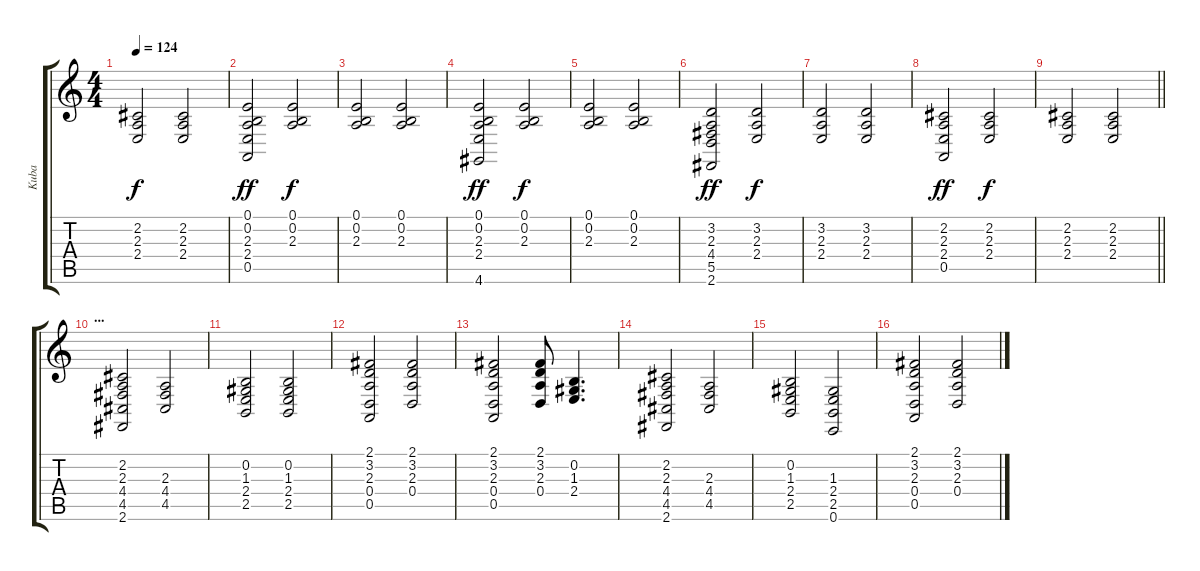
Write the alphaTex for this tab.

\track ("Kuba" "Kuba") {instrument acousticgrandpiano}
\staff {score tabs}
\tuning (E4 B3 G3 D3 A2 E2) {hide}
\ts (4 4)
\tempo 124
\clef g2
\ks c
(2.2 2.3 2.4).2{dy f} (2.2 2.3 2.4).2 |
(0.1 0.2 2.3 2.4 0.5).2{dy ff} (0.1 0.2 2.3).2{dy f} |
(0.1 0.2 2.3).2 (0.1 0.2 2.3).2 |
(0.1 0.2 2.3 2.4 4.6).2{dy ff} (0.1 0.2 2.3).2{dy f} |
(0.1 0.2 2.3).2 (0.1 0.2 2.3).2 |
(3.2 2.3 4.4 5.5 2.6).2{dy ff} (3.2 2.3 2.4).2{dy f} |
(3.2 2.3 2.4).2 (3.2 2.3 2.4).2 |
(2.2 2.3 2.4 0.5).2{dy ff} (2.2 2.3 2.4).2{dy f} |
\barLineRight lightlight
(2.2 2.3 2.4).2 (2.2 2.3 2.4).2 |
\section ("" "...")
(2.2 2.3 4.4 4.5 2.6).2 (2.3 4.4 4.5).2 |
(0.2 1.3 2.4 2.5).2 (0.2 1.3 2.4 2.5).2 |
(2.1 3.2 2.3 0.4 0.5).2 (2.1 3.2 2.3 0.4).2 |
(2.1 3.2 2.3 0.4 0.5).2 (2.1 3.2 2.3 0.4).8 (0.2 1.3 2.4).4{d} |
(2.2 2.3 4.4 4.5 2.6).2 (2.3 4.4 4.5).2 |
(0.2 1.3 2.4 2.5).2 (1.3 2.4 2.5 0.6).2 |
(2.1 3.2 2.3 0.4 0.5).2 (2.1 3.2 2.3 0.4).2
